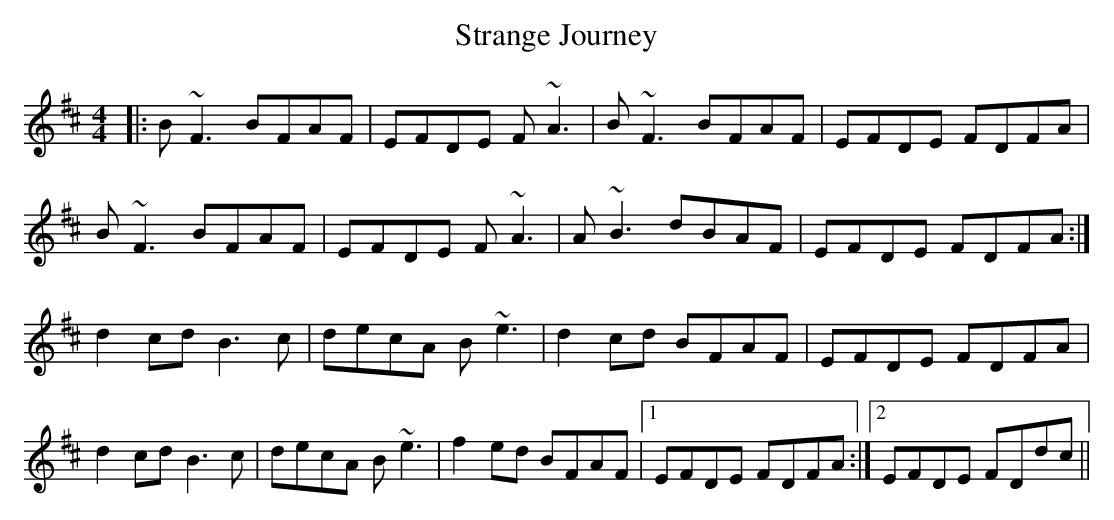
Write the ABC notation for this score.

X:1
T: Strange Journey
M: 4/4
L: 1/8
K: Bmin
|:B~F3 BFAF|EFDE F~A3|B~F3 BFAF|EFDE FDFA|
B~F3 BFAF|EFDE F~A3|A~B3 dBAF|EFDE FDFA:|
d2cd B3c|decA B~e3|d2cd BFAF|EFDE FDFA|
d2cd B3c|decA B~e3|f2ed BFAF|1 EFDE FDFA:|2 EFDE FDdc||
